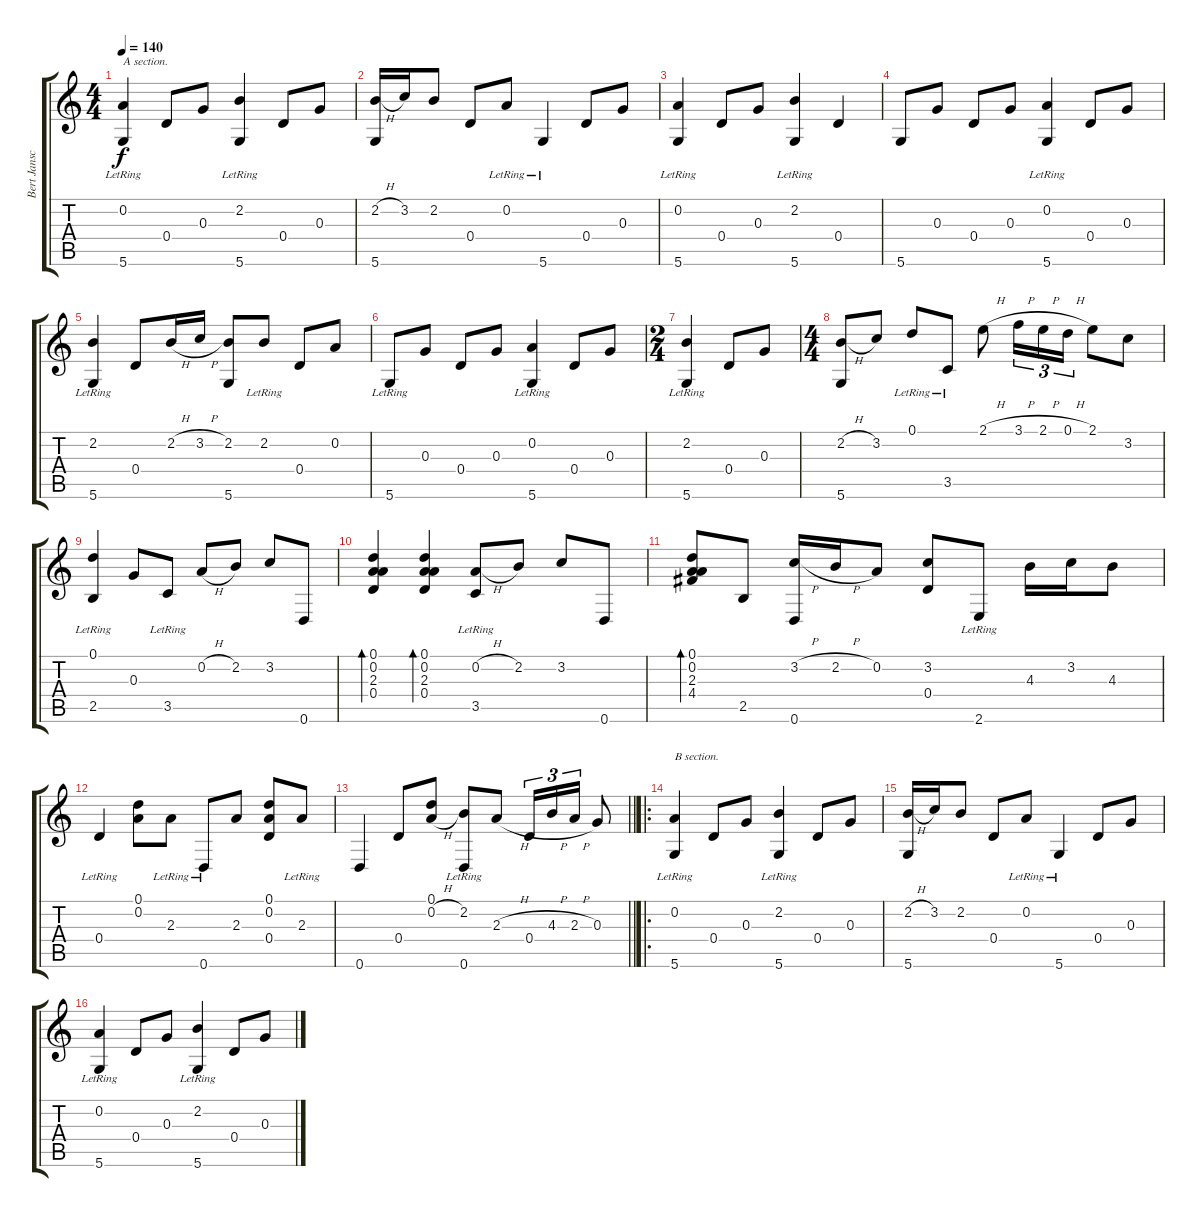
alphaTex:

\track ("Bert Jansch" "Bert Jansc") {instrument acousticguitarsteel}
\staff {score tabs}
\tuning (D4 A3 G3 D3 A2 D2) {hide}
\ts (4 4)
\tempo 140
\clef g2
\ks c
(0.2{lr} 5.6).4{txt "A section." dy f instrument acousticguitarsteel} 0.4.8 0.3.8 (2.2{lr} 5.6).4 0.4.8 0.3.8 |
(2.2{h} 5.6).16 3.2.16 2.2.8 0.4.8 0.2{lr}.8 5.6{lr}.4 0.4.8 0.3.8 |
(0.2{lr} 5.6).4 0.4.8 0.3.8 (2.2{lr} 5.6).4 0.4.4 |
5.6.8 0.3.8 0.4.8 0.3.8 (0.2{lr} 5.6).4 0.4.8 0.3.8 |
(2.2{lr} 5.6).4 0.4.8 2.2{h}.16 3.2{h}.16 (2.2 5.6).8 2.2{lr}.8 0.4.8 0.2.8 |
5.6{lr}.8 0.3.8 0.4.8 0.3.8 (0.2{lr} 5.6).4 0.4.8 0.3.8 |
\ts (2 4)
(2.2{lr} 5.6).4 0.4.8 0.3.8 |
\ts (4 4)
(2.2{h} 5.6).8 3.2.8 0.1{lr}.8 3.5{lr}.8 2.1{h}.8 3.1{h}.16{tu (3 2)} 2.1{h}.16{tu (3 2)} 0.1{h}.16{tu (3 2)} 2.1.8 3.2.8 |
(0.1 2.5{lr}).4 0.3.8 3.5{lr}.8 0.2{h}.8 2.2.8 3.2.8 0.6.8 |
(0.1 0.2 2.3 0.4).4{bd 60} (0.1 0.2 2.3 0.4).4{bd 60} (0.2{h} 3.5{lr}).8 2.2.8 3.2.8 0.6.8 |
(0.1 0.2 2.3 4.4).8{bd 30} 2.5.8 (3.2{h} 0.6).16 2.2{h}.16 0.2.8 (3.2 0.4).8 2.6{lr}.8 4.3.16 3.2.16 4.3.8 |
0.4{lr}.4 (0.1 0.2).8 2.3{lr}.8 0.6{lr}.8 2.3.8 (0.1 0.2 0.4).8 2.3{lr}.8 |
\barLineRight lightlight
0.6.4 0.4.8 (0.1 0.2{h}).8 (2.2 0.6{lr}).8 2.3{h}.8 0.4.16{tu (3 2)} 4.3{h}.16{tu (3 2)} 2.3{h}.16{tu (3 2)} 0.3.8 |
\ro
(0.2{lr} 5.6).4{txt "B section."} 0.4.8 0.3.8 (2.2{lr} 5.6).4 0.4.8 0.3.8 |
(2.2{h} 5.6).16 3.2.16 2.2.8 0.4.8 0.2{lr}.8 5.6{lr}.4 0.4.8 0.3.8 |
(0.2{lr} 5.6).4 0.4.8 0.3.8 (2.2{lr} 5.6).4 0.4.8 0.3.8
